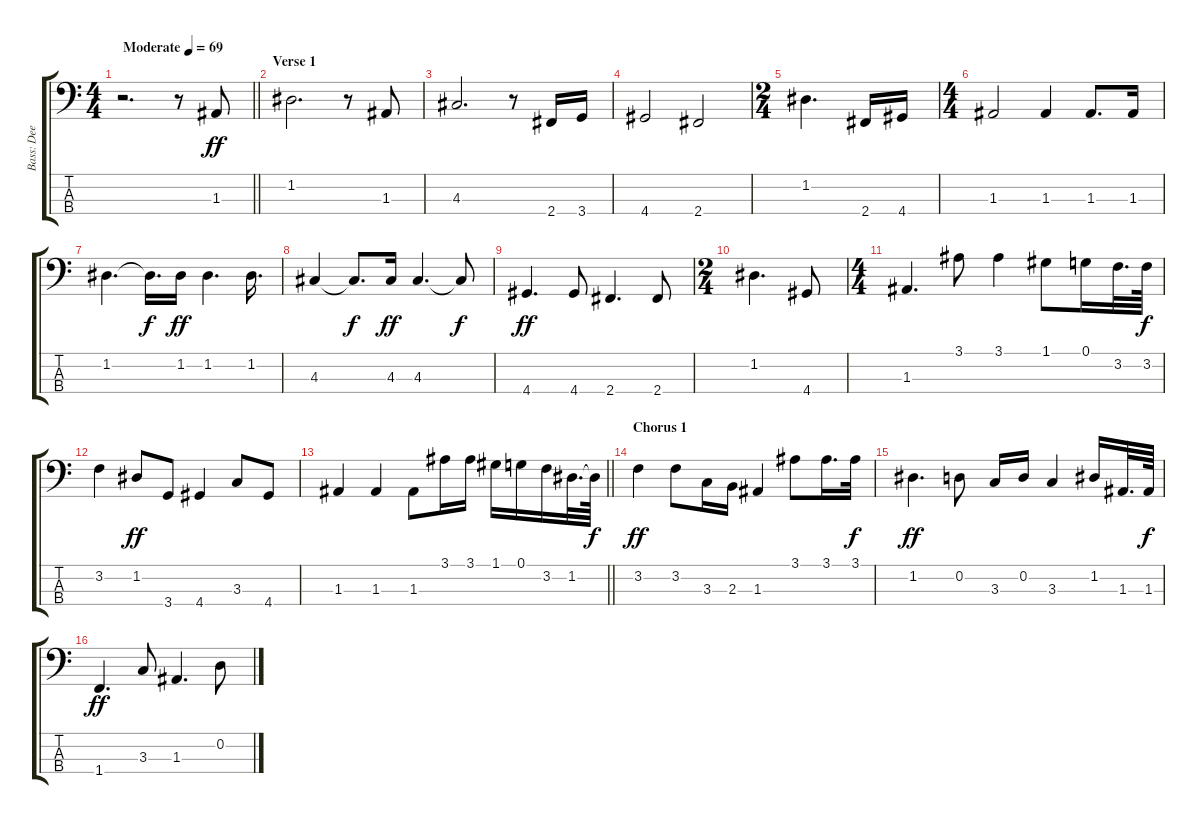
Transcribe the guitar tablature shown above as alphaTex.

\track ("Bass: Dee Murray" "Bass: Dee ") {instrument electricbasspick}
\staff {score tabs}
\tuning (G2 D2 A1 E1) {hide}
\ts (4 4)
\tempo (69 "Moderate")
\clef f4
\barLineRight lightlight
\ks c
r.2{d dy ff instrument electricbasspick} r.8 1.3.8 |
\section ("" "Verse 1")
1.2.2{d} r.8 1.3.8 |
4.3.2{d} r.8 2.4.16 3.4.16 |
4.4.2 2.4.2 |
\ts (2 4)
1.2.4{d} 2.4.16 4.4.16 |
\ts (4 4)
1.3.2 1.3.4 1.3.8{d} 1.3.16 |
1.2.4{d} 1.2{t}.16{d dy f} 1.2.16{dy ff} 1.2.4{d} 1.2.16{d} |
4.3.4 4.3{t}.8{d dy f} 4.3.16{dy ff} 4.3.4{d} 4.3{t}.8{dy f} |
4.4.4{d dy ff} 4.4.8 2.4.4{d} 2.4.8 |
\ts (2 4)
1.2.4{d} 4.4.8 |
\ts (4 4)
1.3.4{d} 3.1.8 3.1.4 1.1.8 0.1.16 3.2.32{d} 3.2.64{dy f} |
3.2.4 1.2.8{dy ff} 3.4.8 4.4.4 3.3.8 4.4.8 |
\barLineRight lightlight
1.3.4 1.3.4 1.3.8 3.1.16 3.1.16 1.1.16 0.1.16 3.2.16 1.2.32{d} 1.2{t}.64{dy f} |
\section ("" "Chorus 1")
3.2.4{dy ff} 3.2.8 3.3.16 2.3.16 1.3.4 3.1.8 3.1.16{d} 3.1.32{dy f} |
1.2.4{d dy ff} 0.2.8 3.3.16 0.2.16 3.3.4 1.2.16 1.3.32{d} 1.3.64{dy f} |
1.4.4{d dy ff} 3.3.8 1.3.4{d} 0.2.8
